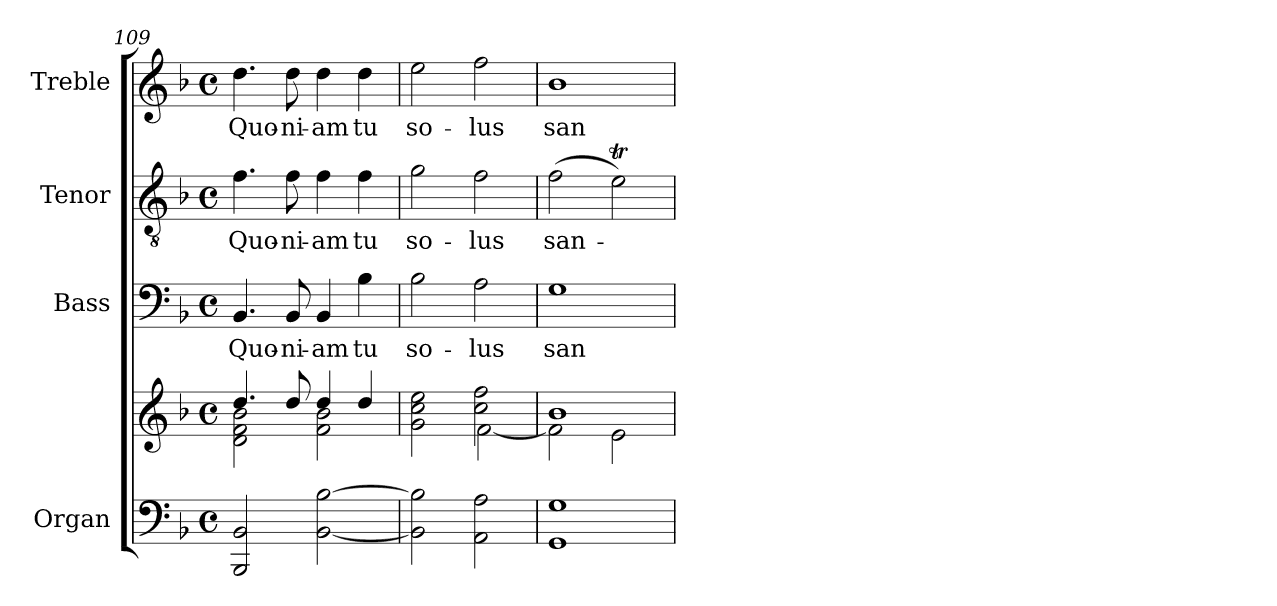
**kern	**kern	**kern	**text	**kern	**text	**kern	**text
*part4	*part4	*part3	*part3	*part2	*part2	*part1	*part1
*staff5	*staff4	*staff3	*staff3	*staff2	*staff2	*staff1	*staff1
*I"Organ	*	*I"Bass	*	*I"Tenor	*	*I"Treble	*
*I'Organ	*	*I'Bass	*	*I'Tenor	*	*I'Treble	*
*clefF4	*clefG2	*clefF4	*	*clefGv2	*	*clefG2	*
*k[b-]	*k[b-]	*k[b-]	*	*k[b-]	*	*k[b-]	*
*F:	*F:	*F:	*	*F:	*	*F:	*
*M4/4	*M4/4	*M4/4	*	*M4/4	*	*M4/4	*
*met(c)	*met(c)	*met(c)	*	*met(c)	*	*met(c)	*
=109	=109	=109	=109	=109	=109	=109	=109
*	*^	*	*	*	*	*	*
!	!	!	!	!LO:LY:b	!	!LO:LY:b	!	!LO:LY:b
2BBB- 2BB-	4.dd/	2d\ 2f\ 2b-\	4.BB-	Quo-	4.f	Quo-	4.dd	Quo-
!	!	!	!	!LO:LY:b	!	!LO:LY:b	!	!LO:LY:b
.	8dd/	.	8BB-	-ni-	8f	-ni-	8dd	-ni-
!	!	!	!	!LO:LY:b	!	!LO:LY:b	!	!LO:LY:b
[2BB- [2B-	4dd/	2f\ 2b-\	4BB-	-am	4f	-am	4dd	-am
!	!	!	!	!LO:LY:b	!	!LO:LY:b	!	!LO:LY:b
.	4dd/	.	4B-	tu	4f	tu	4dd	tu
=110	=110	=110	=110	=110	=110	=110	=110	=110
!	!	!	!	!LO:LY:b	!	!LO:LY:b	!	!LO:LY:b
2BB-] 2B-]	2g 2cc 2ee	2ryy	2B-	so-	2g	so-	2ee	so-
!	!	!	!	!LO:LY:b	!	!LO:LY:b	!	!LO:LY:b
2AA 2A	2cc\ 2ff\	[2f\	2A	-lus	2f	-lus	2ff	-lus
=111	=111	=111	=111	=111	=111	=111	=111	=111
!	!	!	!	!LO:LY:b	!	!LO:LY:b	!	!LO:LY:b
1GG 1G	1b-	2f\]	1G	san-	(>2f	san-	1b-	san-
.	.	2e\	.	.	2et)	.	.	.
*	*v	*v	*	*	*	*	*	*
=	=	=	=	=	=	=	=
*-	*-	*-	*-	*-	*-	*-	*-
